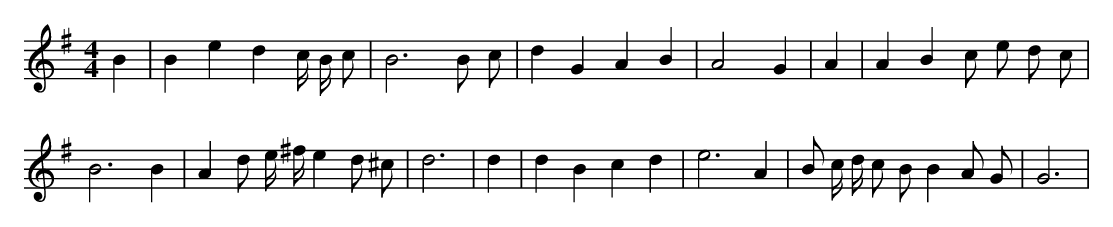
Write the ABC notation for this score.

X:1
M:4/4
L:1/8
K:G
B2 | B2 e2 d2 c/2 B/2 c | B6 B c | d2 G2 A2 B2 | A4 G2 | A2 | A2 B2 c e d c | B6 B2 | A2 d e/2 ^f/2 e2 d ^c | d6 | d2 | d2 B2 c2 d2 | e6 A2 | B c/2 d/2 c B B2 A G | G6 |
